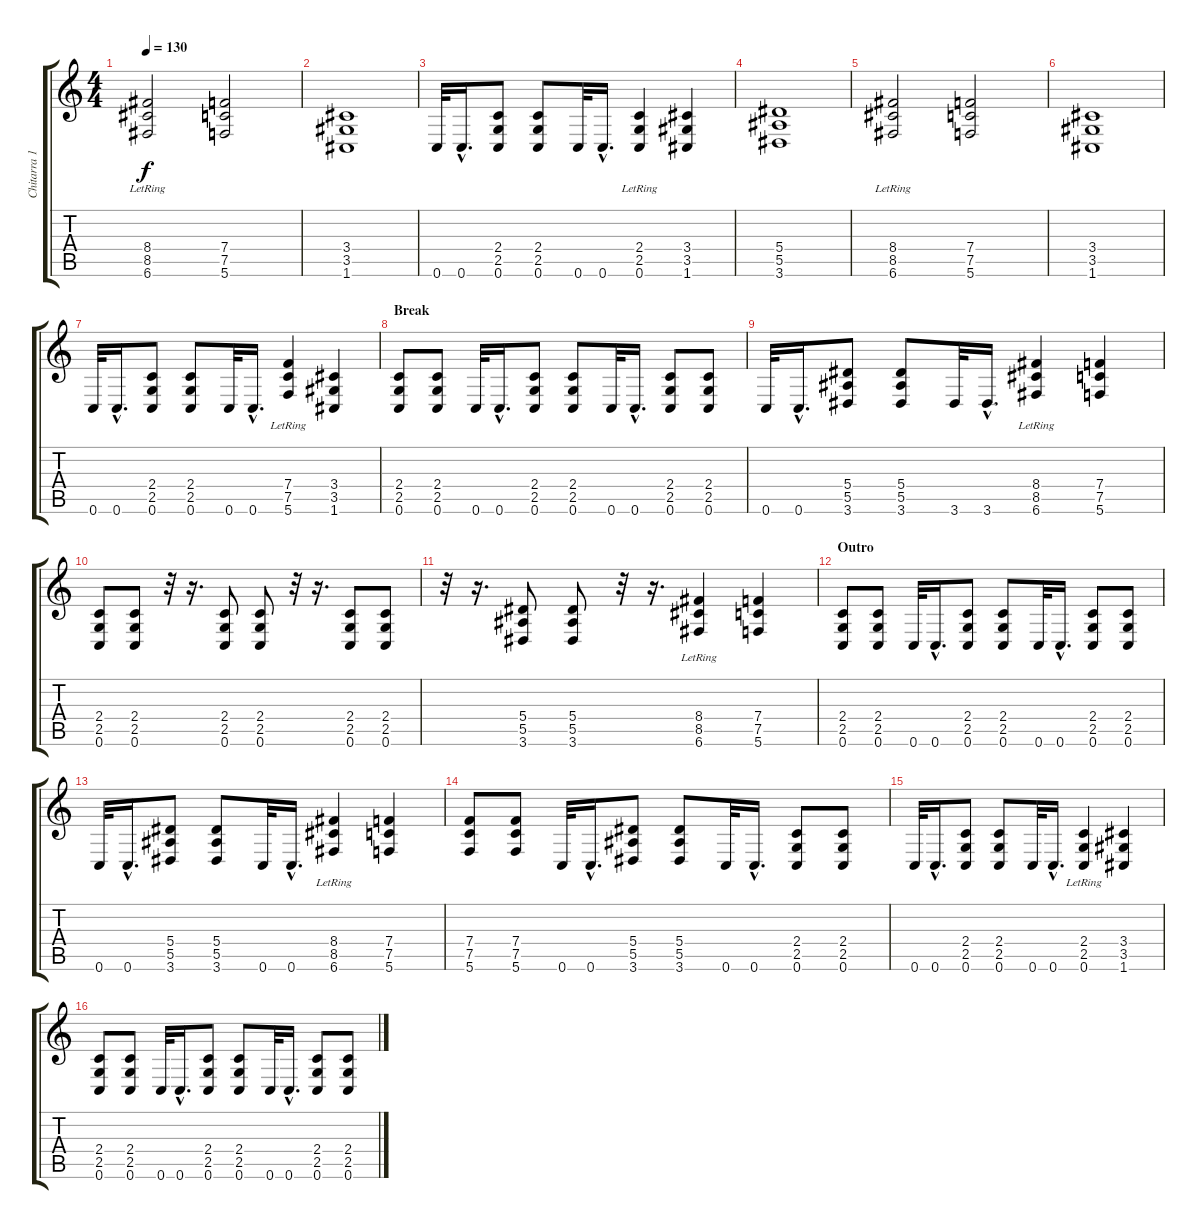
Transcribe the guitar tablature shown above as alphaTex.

\track ("Chitarra 1" "Chitarra 1") {instrument overdrivenguitar}
\staff {score tabs}
\tuning (C4 G3 Eb3 Bb2 F2 C2) {hide}
\ts (4 4)
\tempo 130
\clef g2
\ks c
(8.4{lr} 8.5{lr} 6.6{lr}).2{dy f} (7.4 7.5 5.6).2 |
(3.4 3.5 1.6).1 |
0.6.32 0.6{hac}.16{d} (2.4 2.5 0.6).8 (2.4 2.5 0.6).8 0.6.32 0.6{hac}.16{d} (2.4{lr} 2.5{lr} 0.6{lr}).4 (3.4 3.5 1.6).4 |
(5.4 5.5 3.6).1 |
(8.4{lr} 8.5{lr} 6.6{lr}).2 (7.4 7.5 5.6).2 |
(3.4 3.5 1.6).1 |
0.6.32 0.6{hac}.16{d} (2.4 2.5 0.6).8 (2.4 2.5 0.6).8 0.6.32 0.6{hac}.16{d} (7.4{lr} 7.5 5.6).4 (3.4 3.5 1.6).4 |
\section ("" "Break")
(2.4 2.5 0.6).8 (2.4 2.5 0.6).8 0.6.32 0.6{hac}.16{d} (2.4 2.5 0.6).8 (2.4 2.5 0.6).8 0.6.32 0.6{hac}.16{d} (2.4 2.5 0.6).8 (2.4 2.5 0.6).8 |
0.6.32 0.6{hac}.16{d} (5.4 5.5 3.6).8 (5.4 5.5 3.6).8 3.6.32 3.6{hac}.16{d} (8.4{lr} 8.5{lr} 6.6{lr}).4 (7.4 7.5 5.6).4 |
(2.4 2.5 0.6).8 (2.4 2.5 0.6).8 r.32 r.16{d} (2.4 2.5 0.6).8 (2.4 2.5 0.6).8 r.32 r.16{d} (2.4 2.5 0.6).8 (2.4 2.5 0.6).8 |
r.32 r.16{d} (5.4 5.5 3.6).8 (5.4 5.5 3.6).8 r.32 r.16{d} (8.4{lr} 8.5{lr} 6.6{lr}).4 (7.4 7.5 5.6).4 |
\section ("" "Outro")
(2.4 2.5 0.6).8 (2.4 2.5 0.6).8 0.6.32 0.6{hac}.16{d} (2.4 2.5 0.6).8 (2.4 2.5 0.6).8 0.6.32 0.6{hac}.16{d} (2.4 2.5 0.6).8 (2.4 2.5 0.6).8 |
0.6.32 0.6{hac}.16{d} (5.4 5.5 3.6).8 (5.4 5.5 3.6).8 0.6.32 0.6{hac}.16{d} (8.4{lr} 8.5{lr} 6.6{lr}).4 (7.4 7.5 5.6).4 |
(7.4 7.5 5.6).8 (7.4 7.5 5.6).8 0.6.32 0.6{hac}.16{d} (5.4 5.5 3.6).8 (5.4 5.5 3.6).8 0.6.32 0.6{hac}.16{d} (2.4 2.5 0.6).8 (2.4 2.5 0.6).8 |
0.6.32 0.6{hac}.16{d} (2.4 2.5 0.6).8 (2.4 2.5 0.6).8 0.6.32 0.6{hac}.16{d} (2.4{lr} 2.5{lr} 0.6{lr}).4 (3.4 3.5 1.6).4 |
(2.4 2.5 0.6).8 (2.4 2.5 0.6).8 0.6.32 0.6{hac}.16{d} (2.4 2.5 0.6).8 (2.4 2.5 0.6).8 0.6.32 0.6{hac}.16{d} (2.4 2.5 0.6).8 (2.4 2.5 0.6).8
